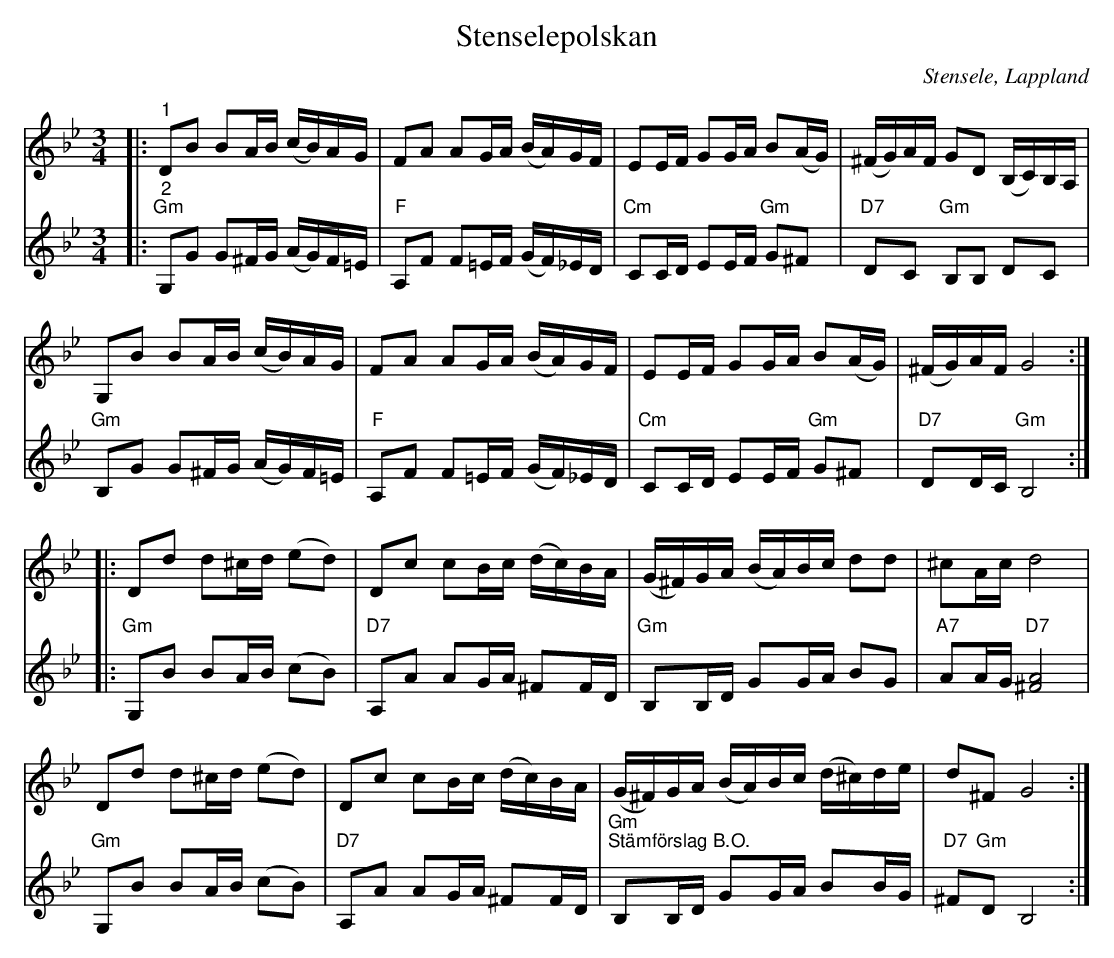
X:1
T:Stenselepolskan
O:Stensele, Lappland
L:1/16
M:3/4
K:Gm
V:1
|:"^1" D2B2 B2AB (cB)AG | F2A2 A2GA (BA)GF | E2EF G2GA B2(AG) | (^FG)AF G2D2 (B,C)B,A, |
G,2B2 B2AB (cB)AG | F2A2 A2GA (BA)GF | E2EF G2GA B2(AG) | (^FG)AF G8 ::
D2d2 d2^cd (e2d2) | D2c2 c2Bc (dc)BA | (G^F)GA (BA)Bc d2d2 | ^c2Ac d8 |
D2d2 d2^cd (e2d2) | D2c2 c2Bc (dc)BA | (G^F)GA (BA)Bc (d^c)de | d2^F2 G8 :|
V:2
|:"^2""Gm" G,2G2 G2^FG (AG)F=E |"F" A,2F2 F2=EF (GF)_ED |"Cm" C2CD E2EF"Gm" G2^F2 | "D7" D2C2"Gm" B,2B,2 D2C2 |
"Gm" B,2G2 G2^FG (AG)F=E |"F" A,2F2 F2=EF (GF)_ED | "Cm" C2CD E2EF"Gm" G2^F2 |"D7" D2DC"Gm" B,8 ::
"Gm" G,2B2 B2AB (c2B2) |"D7" A,2A2 A2GA ^F2FD | "Gm" B,2B,D G2GA B2G2 |"A7" A2AG"D7" [^FA]8 |
"Gm" G,2B2 B2AB (c2B2) |"D7" A,2A2 A2GA ^F2FD | "Gm" "^Stämförslag B.O." B,2B,D G2GA B2BG |"D7" ^F2"Gm"D2 B,8 :|
